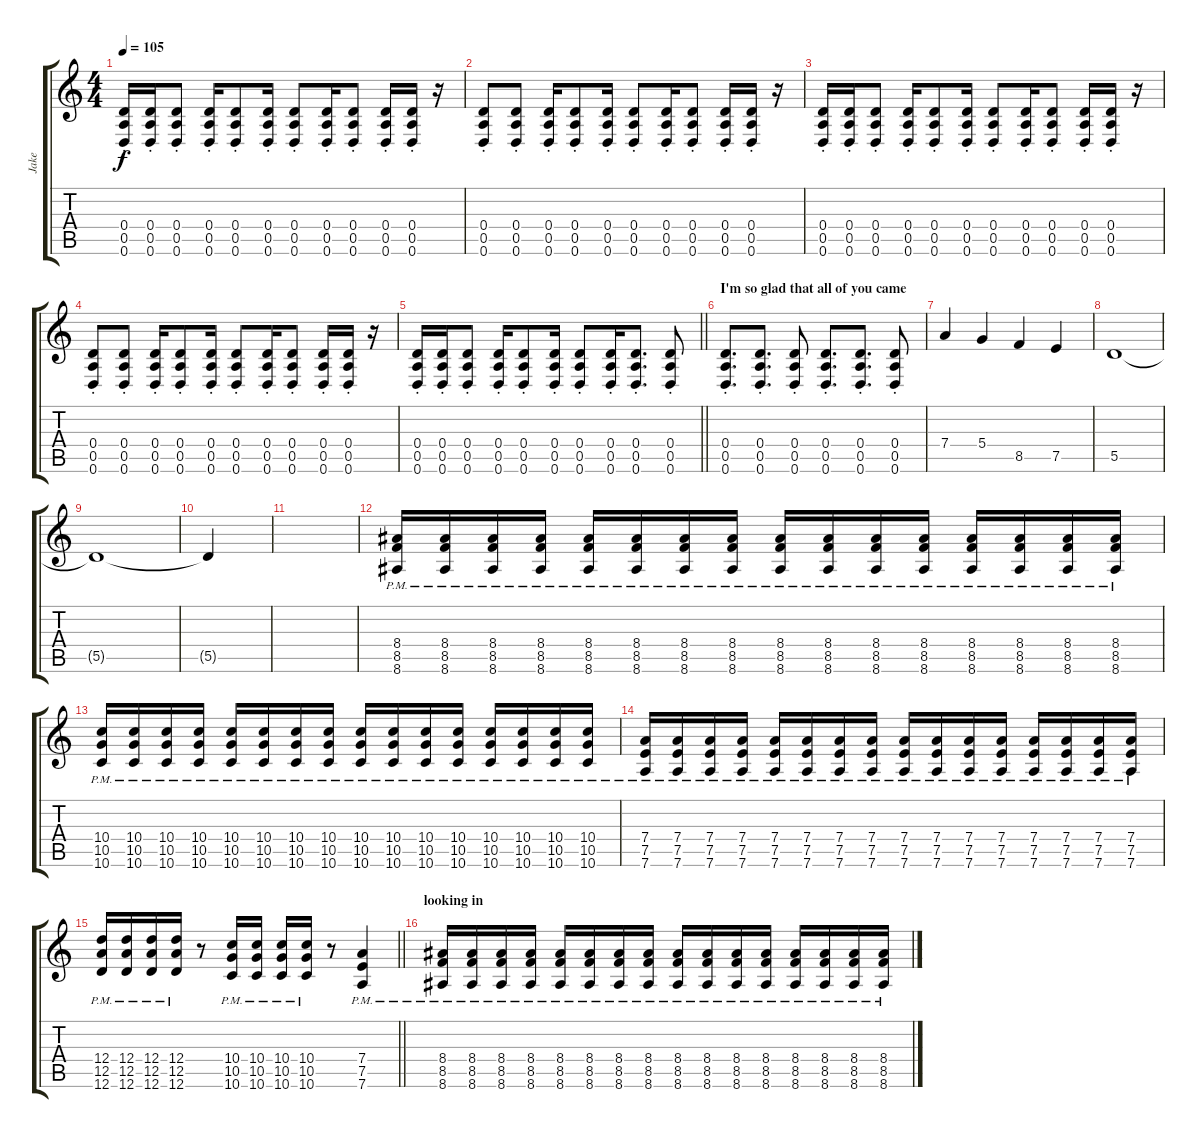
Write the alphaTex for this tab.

\track ("Jake" "Jake") {instrument distortionguitar}
\staff {score tabs}
\tuning (E4 B3 G3 D3 A2 D2) {hide}
\ts (4 4)
\tempo 105
\clef g2
\ks c
(0.4{st} 0.5{st} 0.6{st}).16{dy f} (0.4{st} 0.5{st} 0.6{st}).16 (0.4{st} 0.5{st} 0.6{st}).8 (0.4{st} 0.5{st} 0.6{st}).16 (0.4{st} 0.5{st} 0.6{st}).8 (0.4{st} 0.5{st} 0.6{st}).16 (0.4{st} 0.5{st} 0.6{st}).8 (0.4{st} 0.5{st} 0.6{st}).16 (0.4{st} 0.5{st} 0.6{st}).8 (0.4{st} 0.5{st} 0.6{st}).16 (0.4{st} 0.5{st} 0.6{st}).16 r.16 |
(0.4{st} 0.5{st} 0.6{st}).8 (0.4{st} 0.5{st} 0.6{st}).8 (0.4{st} 0.5{st} 0.6{st}).16 (0.4{st} 0.5{st} 0.6{st}).8 (0.4{st} 0.5{st} 0.6{st}).16 (0.4{st} 0.5{st} 0.6{st}).8 (0.4{st} 0.5{st} 0.6{st}).16 (0.4{st} 0.5{st} 0.6{st}).8 (0.4{st} 0.5{st} 0.6{st}).16 (0.4{st} 0.5{st} 0.6{st}).16 r.16 |
(0.4{st} 0.5{st} 0.6{st}).16 (0.4{st} 0.5{st} 0.6{st}).16 (0.4{st} 0.5{st} 0.6{st}).8 (0.4{st} 0.5{st} 0.6{st}).16 (0.4{st} 0.5{st} 0.6{st}).8 (0.4{st} 0.5{st} 0.6{st}).16 (0.4{st} 0.5{st} 0.6{st}).8 (0.4{st} 0.5{st} 0.6{st}).16 (0.4{st} 0.5{st} 0.6{st}).8 (0.4{st} 0.5{st} 0.6{st}).16 (0.4{st} 0.5{st} 0.6{st}).16 r.16 |
(0.4{st} 0.5{st} 0.6{st}).8 (0.4{st} 0.5{st} 0.6{st}).8 (0.4{st} 0.5{st} 0.6{st}).16 (0.4{st} 0.5{st} 0.6{st}).8 (0.4{st} 0.5{st} 0.6{st}).16 (0.4{st} 0.5{st} 0.6{st}).8 (0.4{st} 0.5{st} 0.6{st}).16 (0.4{st} 0.5{st} 0.6{st}).8 (0.4{st} 0.5{st} 0.6{st}).16 (0.4{st} 0.5{st} 0.6{st}).16 r.16 |
\barLineRight lightlight
(0.4{st} 0.5{st} 0.6{st}).16 (0.4{st} 0.5{st} 0.6{st}).16 (0.4{st} 0.5{st} 0.6{st}).8 (0.4{st} 0.5{st} 0.6{st}).16 (0.4{st} 0.5{st} 0.6{st}).8 (0.4{st} 0.5{st} 0.6{st}).16 (0.4{st} 0.5{st} 0.6{st}).8 (0.4{st} 0.5{st} 0.6{st}).16 (0.4{st} 0.5{st} 0.6{st}).8{d} (0.4{st} 0.5{st} 0.6{st}).8 |
\section ("" "I'm so glad that all of you came")
(0.4{st} 0.5{st} 0.6{st}).8{d} (0.4{st} 0.5{st} 0.6{st}).8{d} (0.4{st} 0.5{st} 0.6{st}).8 (0.4{st} 0.5{st} 0.6{st}).8{d} (0.4{st} 0.5{st} 0.6{st}).8{d} (0.4{st} 0.5{st} 0.6{st}).8 |
7.4.4 5.4.4 8.5.4 7.5.4 |
5.5.1 |
5.5{t}.1 |
5.5{t}.4{volume 0 instrument distortionguitar} |
|
(8.4{pm} 8.5{pm} 8.6{pm}).16{volume 16} (8.4{pm} 8.5{pm} 8.6{pm}).16 (8.4{pm} 8.5{pm} 8.6{pm}).16 (8.4{pm} 8.5{pm} 8.6{pm}).16 (8.4{pm} 8.5{pm} 8.6{pm}).16 (8.4{pm} 8.5{pm} 8.6{pm}).16 (8.4{pm} 8.5{pm} 8.6{pm}).16 (8.4{pm} 8.5{pm} 8.6{pm}).16 (8.4{pm} 8.5{pm} 8.6{pm}).16 (8.4{pm} 8.5{pm} 8.6{pm}).16 (8.4{pm} 8.5{pm} 8.6{pm}).16 (8.4{pm} 8.5{pm} 8.6{pm}).16 (8.4{pm} 8.5{pm} 8.6{pm}).16 (8.4{pm} 8.5{pm} 8.6{pm}).16 (8.4{pm} 8.5{pm} 8.6{pm}).16 (8.4{pm} 8.5{pm} 8.6{pm}).16 |
(10.4{pm} 10.5{pm} 10.6{pm}).16 (10.4{pm} 10.5{pm} 10.6{pm}).16 (10.4{pm} 10.5{pm} 10.6{pm}).16 (10.4{pm} 10.5{pm} 10.6{pm}).16 (10.4{pm} 10.5{pm} 10.6{pm}).16 (10.4{pm} 10.5{pm} 10.6{pm}).16 (10.4{pm} 10.5{pm} 10.6{pm}).16 (10.4{pm} 10.5{pm} 10.6{pm}).16 (10.4{pm} 10.5{pm} 10.6{pm}).16 (10.4{pm} 10.5{pm} 10.6{pm}).16 (10.4{pm} 10.5{pm} 10.6{pm}).16 (10.4{pm} 10.5{pm} 10.6{pm}).16 (10.4{pm} 10.5{pm} 10.6{pm}).16 (10.4{pm} 10.5{pm} 10.6{pm}).16 (10.4{pm} 10.5{pm} 10.6{pm}).16 (10.4{pm} 10.5{pm} 10.6{pm}).16 |
(7.4{pm} 7.5{pm} 7.6{pm}).16 (7.4{pm} 7.5{pm} 7.6{pm}).16 (7.4{pm} 7.5{pm} 7.6{pm}).16 (7.4{pm} 7.5{pm} 7.6{pm}).16 (7.4{pm} 7.5{pm} 7.6{pm}).16 (7.4{pm} 7.5{pm} 7.6{pm}).16 (7.4{pm} 7.5{pm} 7.6{pm}).16 (7.4{pm} 7.5{pm} 7.6{pm}).16 (7.4{pm} 7.5{pm} 7.6{pm}).16 (7.4{pm} 7.5{pm} 7.6{pm}).16 (7.4{pm} 7.5{pm} 7.6{pm}).16 (7.4{pm} 7.5{pm} 7.6{pm}).16 (7.4{pm} 7.5{pm} 7.6{pm}).16 (7.4{pm} 7.5{pm} 7.6{pm}).16 (7.4{pm} 7.5{pm} 7.6{pm}).16 (7.4{pm} 7.5{pm} 7.6{pm}).16 |
\barLineRight lightlight
(12.4{pm} 12.5{pm} 12.6{pm}).16 (12.4{pm} 12.5{pm} 12.6{pm}).16 (12.4{pm} 12.5{pm} 12.6{pm}).16 (12.4{pm} 12.5{pm} 12.6{pm}).16 r.8 (10.4{pm} 10.5{pm} 10.6{pm}).16 (10.4{pm} 10.5{pm} 10.6{pm}).16 (10.4{pm} 10.5{pm} 10.6{pm}).16 (10.4{pm} 10.5{pm} 10.6{pm}).16 r.8 (7.4{pm} 7.5{pm} 7.6{pm}).4 |
\section ("" "looking in ")
(8.4{pm} 8.5{pm} 8.6{pm}).16 (8.4{pm} 8.5{pm} 8.6{pm}).16 (8.4{pm} 8.5{pm} 8.6{pm}).16 (8.4{pm} 8.5{pm} 8.6{pm}).16 (8.4{pm} 8.5{pm} 8.6{pm}).16 (8.4{pm} 8.5{pm} 8.6{pm}).16 (8.4{pm} 8.5{pm} 8.6{pm}).16 (8.4{pm} 8.5{pm} 8.6{pm}).16 (8.4{pm} 8.5{pm} 8.6{pm}).16 (8.4{pm} 8.5{pm} 8.6{pm}).16 (8.4{pm} 8.5{pm} 8.6{pm}).16 (8.4{pm} 8.5{pm} 8.6{pm}).16 (8.4{pm} 8.5{pm} 8.6{pm}).16 (8.4{pm} 8.5{pm} 8.6{pm}).16 (8.4{pm} 8.5{pm} 8.6{pm}).16 (8.4{pm} 8.5{pm} 8.6{pm}).16
